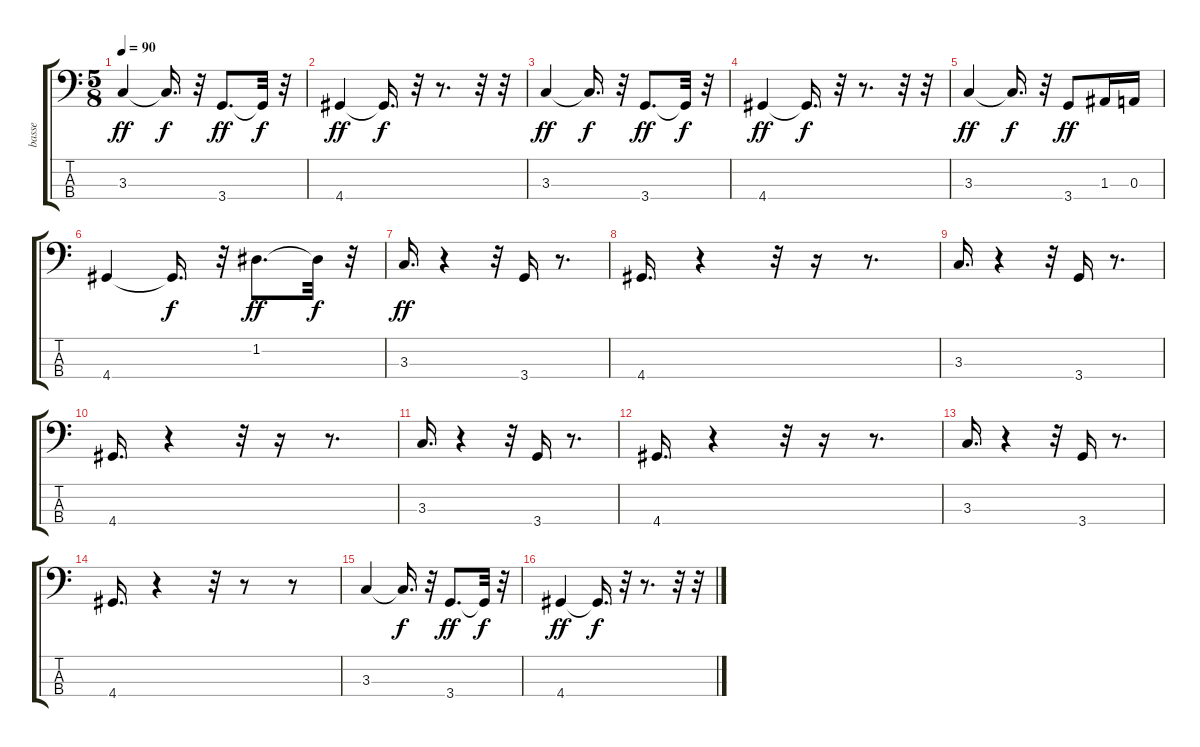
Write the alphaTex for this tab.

\track ("basse" "basse") {instrument electricbassfinger}
\staff {score tabs}
\tuning (G2 D2 A1 E1) {hide}
\ts (5 8)
\tempo 90
\clef f4
\ks c
3.3.4{dy ff} 3.3{t}.16{d dy f} r.32 3.4.8{d dy ff} 3.4{t}.32{dy f} r.32 |
4.4.4{dy ff} 4.4{t}.16{d dy f} r.32 r.8{d} r.32 r.32 |
3.3.4{dy ff} 3.3{t}.16{d dy f} r.32 3.4.8{d dy ff} 3.4{t}.32{dy f} r.32 |
4.4.4{dy ff} 4.4{t}.16{d dy f} r.32 r.8{d} r.32 r.32 |
3.3.4{dy ff} 3.3{t}.16{d dy f} r.32 3.4.8{dy ff} 1.3.16 0.3.16 |
4.4.4 4.4{t}.16{d dy f} r.32 1.2.8{d dy ff} 1.2{t}.32{dy f} r.32 |
3.3.16{d dy ff} r.4 r.32 3.4.16 r.8{d} |
4.4.16{d} r.4 r.32 r.16 r.8{d} |
3.3.16{d} r.4 r.32 3.4.16 r.8{d} |
4.4.16{d} r.4 r.32 r.16 r.8{d} |
3.3.16{d} r.4 r.32 3.4.16 r.8{d} |
4.4.16{d} r.4 r.32 r.16 r.8{d} |
3.3.16{d} r.4 r.32 3.4.16 r.8{d} |
4.4.16{d} r.4 r.32 r.8 r.8 |
3.3.4 3.3{t}.16{d dy f} r.32 3.4.8{d dy ff} 3.4{t}.32{dy f} r.32 |
4.4.4{dy ff} 4.4{t}.16{d dy f} r.32 r.8{d} r.32 r.32
